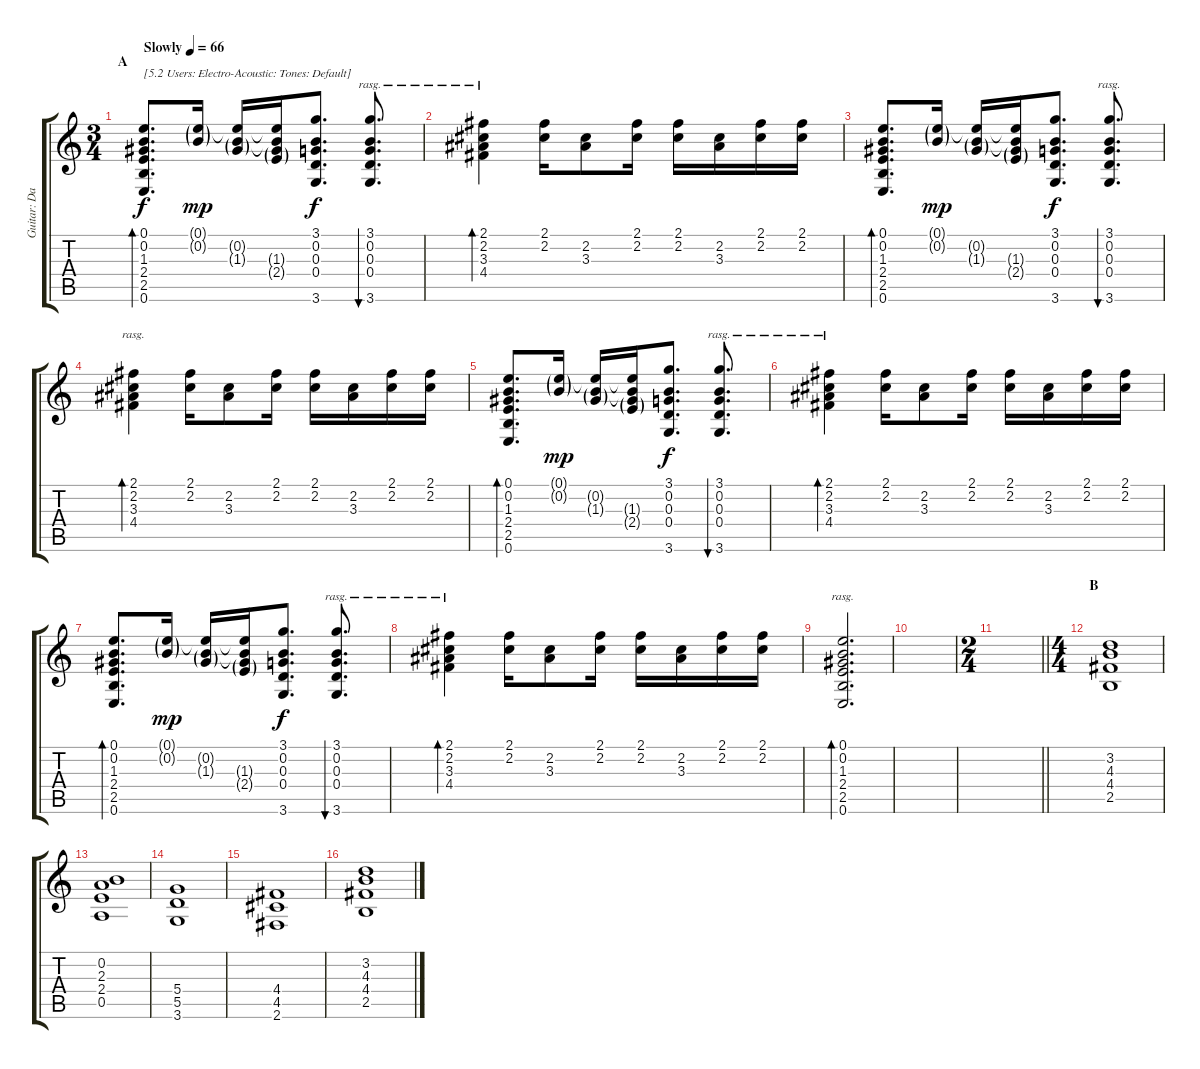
\track ("Guitar: Danny" "Guitar: Da") {instrument acousticguitarsteel}
\staff {score tabs}
\tuning (E4 B3 G3 D3 A2 E2) {hide}
\ts (3 4)
\section ("" "A")
\tempo (66 "Slowly")
\clef g2
\ks c
(0.1 0.2 1.3 2.4 2.5 0.6).8{d bd 60 txt "[5.2 Users: Electro-Acoustic: Tones: Default]" dy f instrument acousticguitarsteel} (0.1{g} 0.2{g}).16{dy mp} (0.1{t} 0.2{g} 1.3{g}).16 (0.1{t} 0.2{t} 1.3{g} 2.4{g}).16 (3.1 0.2 0.3 0.4 3.6).8{d dy f} (3.1 0.2 0.3 0.4 3.6).8{d bu 120 rasg ii} |
(2.1 2.2 3.3 4.4).4{bd 120 rasg ii} (2.1 2.2).16 (2.2 3.3).8 (2.1 2.2).16 (2.1 2.2).16 (2.2 3.3).16 (2.1 2.2).16 (2.1 2.2).16 |
(0.1 0.2 1.3 2.4 2.5 0.6).8{d bd 60} (0.1{g} 0.2{g}).16{dy mp} (0.1{t} 0.2{g} 1.3{g}).16 (0.1{t} 0.2{t} 1.3{g} 2.4{g}).16 (3.1 0.2 0.3 0.4 3.6).8{d dy f} (3.1 0.2 0.3 0.4 3.6).8{d bu 120 rasg ii} |
(2.1 2.2 3.3 4.4).4{bd 120 rasg ii} (2.1 2.2).16 (2.2 3.3).8 (2.1 2.2).16 (2.1 2.2).16 (2.2 3.3).16 (2.1 2.2).16 (2.1 2.2).16 |
(0.1 0.2 1.3 2.4 2.5 0.6).8{d bd 60} (0.1{g} 0.2{g}).16{dy mp} (0.1{t} 0.2{g} 1.3{g}).16 (0.1{t} 0.2{t} 1.3{g} 2.4{g}).16 (3.1 0.2 0.3 0.4 3.6).8{d dy f} (3.1 0.2 0.3 0.4 3.6).8{d bu 120 rasg ii} |
(2.1 2.2 3.3 4.4).4{bd 120 rasg ii} (2.1 2.2).16 (2.2 3.3).8 (2.1 2.2).16 (2.1 2.2).16 (2.2 3.3).16 (2.1 2.2).16 (2.1 2.2).16 |
(0.1 0.2 1.3 2.4 2.5 0.6).8{d bd 60} (0.1{g} 0.2{g}).16{dy mp} (0.1{t} 0.2{g} 1.3{g}).16 (0.1{t} 0.2{t} 1.3{g} 2.4{g}).16 (3.1 0.2 0.3 0.4 3.6).8{d dy f} (3.1 0.2 0.3 0.4 3.6).8{d bu 120 rasg ii} |
(2.1 2.2 3.3 4.4).4{bd 120 rasg ii} (2.1 2.2).16 (2.2 3.3).8 (2.1 2.2).16 (2.1 2.2).16 (2.2 3.3).16 (2.1 2.2).16 (2.1 2.2).16 |
(0.1 0.2 1.3 2.4 2.5 0.6).2{d bd 120 rasg ii} |
|
\ts (2 4)
\barLineRight lightlight
|
\ts (4 4)
\section ("" "B")
(3.2 4.3 4.4 2.5).1 |
(0.2 2.3 2.4 0.5).1 |
(5.4 5.5 3.6).1 |
(4.4 4.5 2.6).1 |
(3.2 4.3 4.4 2.5).1
